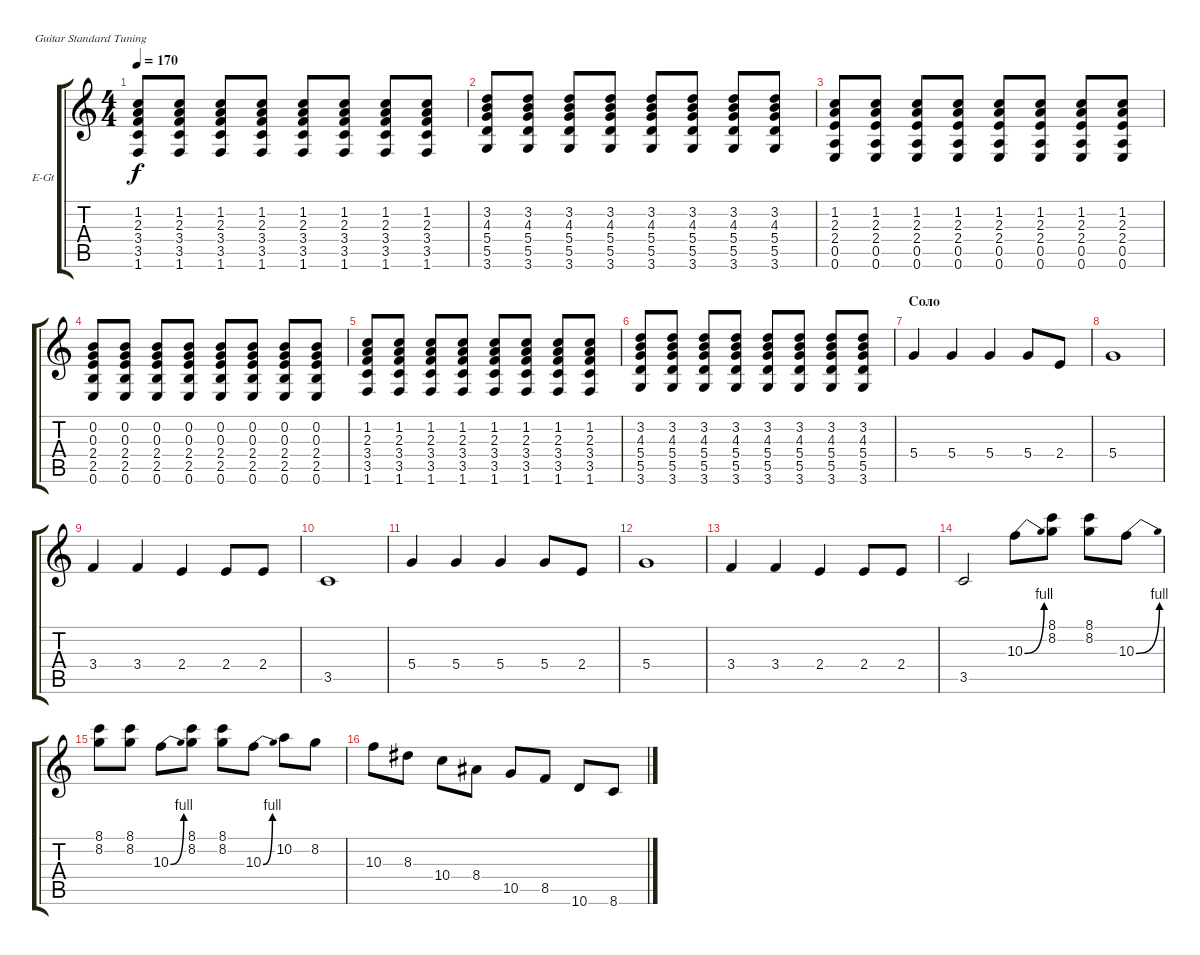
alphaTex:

\defaultSystemsLayout 4
\bracketExtendMode groupsimilarinstruments
\firstSystemTrackNameOrientation horizontal
\otherSystemsTrackNameOrientation horizontal
\track ("Г. Каспарян (гитара)" "E-Gt") {instrument overdrivenguitar}
\staff {score tabs}
\tuning (E4 B3 G3 D3 A2 E2)
\ts (4 4)
\tempo 170
\clef g2
\ks c
(1.6 3.5 3.4 2.3 1.2).8{dy f} (1.6 3.5 3.4 2.3 1.2).8 (1.6 3.5 3.4 2.3 1.2).8 (1.6 3.5 3.4 2.3 1.2).8 (1.6 3.5 3.4 2.3 1.2).8 (1.6 3.5 3.4 2.3 1.2).8 (1.6 3.5 3.4 2.3 1.2).8 (1.6 3.5 3.4 2.3 1.2).8 |
(3.6 5.5 5.4 4.3 3.2).8 (3.6 5.5 5.4 4.3 3.2).8 (3.6 5.5 5.4 4.3 3.2).8 (3.6 5.5 5.4 4.3 3.2).8 (3.6 5.5 5.4 4.3 3.2).8 (3.6 5.5 5.4 4.3 3.2).8 (3.6 5.5 5.4 4.3 3.2).8 (3.6 5.5 5.4 4.3 3.2).8 |
(0.6 0.5 2.4 2.3 1.2).8 (0.6 0.5 2.4 2.3 1.2).8 (0.6 0.5 2.4 2.3 1.2).8 (0.6 0.5 2.4 2.3 1.2).8 (0.6 0.5 2.4 2.3 1.2).8 (0.6 0.5 2.4 2.3 1.2).8 (0.6 0.5 2.4 2.3 1.2).8 (0.6 0.5 2.4 2.3 1.2).8 |
(0.6 2.5 2.4 0.3 0.2).8 (0.6 2.5 2.4 0.3 0.2).8 (0.6 2.5 2.4 0.3 0.2).8 (0.6 2.5 2.4 0.3 0.2).8 (0.6 2.5 2.4 0.3 0.2).8 (0.6 2.5 2.4 0.3 0.2).8 (0.6 2.5 2.4 0.3 0.2).8 (0.6 2.5 2.4 0.3 0.2).8 |
(1.6 3.5 3.4 2.3 1.2).8 (1.6 3.5 3.4 2.3 1.2).8 (1.6 3.5 3.4 2.3 1.2).8 (1.6 3.5 3.4 2.3 1.2).8 (1.6 3.5 3.4 2.3 1.2).8 (1.6 3.5 3.4 2.3 1.2).8 (1.6 3.5 3.4 2.3 1.2).8 (1.6 3.5 3.4 2.3 1.2).8 |
(3.6 5.5 5.4 4.3 3.2).8 (3.6 5.5 5.4 4.3 3.2).8 (3.6 5.5 5.4 4.3 3.2).8 (3.6 5.5 5.4 4.3 3.2).8 (3.6 5.5 5.4 4.3 3.2).8 (3.6 5.5 5.4 4.3 3.2).8 (3.6 5.5 5.4 4.3 3.2).8 (3.6 5.5 5.4 4.3 3.2).8 |
\section ("" "Соло")
5.4.4 5.4.4 5.4.4 5.4.8 2.4.8 |
5.4.1 |
3.4.4 3.4.4 2.4.4 2.4.8 2.4.8 |
3.5.1 |
5.4.4 5.4.4 5.4.4 5.4.8 2.4.8 |
5.4.1 |
3.4.4 3.4.4 2.4.4 2.4.8 2.4.8 |
3.5.2 10.3{be (bend 0 0 15 4)}.8 (8.2 8.1).8 (8.2 8.1).8 10.3{be (bend 0 0 15 4)}.8 |
(8.2 8.1).8 (8.2 8.1).8 10.3{be (bend 0 0 15 4)}.8 (8.2 8.1).8 (8.2 8.1).8 10.3{be (bend 0 0 15 4)}.8 10.2.8 8.2.8 |
10.3.8 8.3.8 10.4.8 8.4.8 10.5.8 8.5.8 10.6.8 8.6.8
